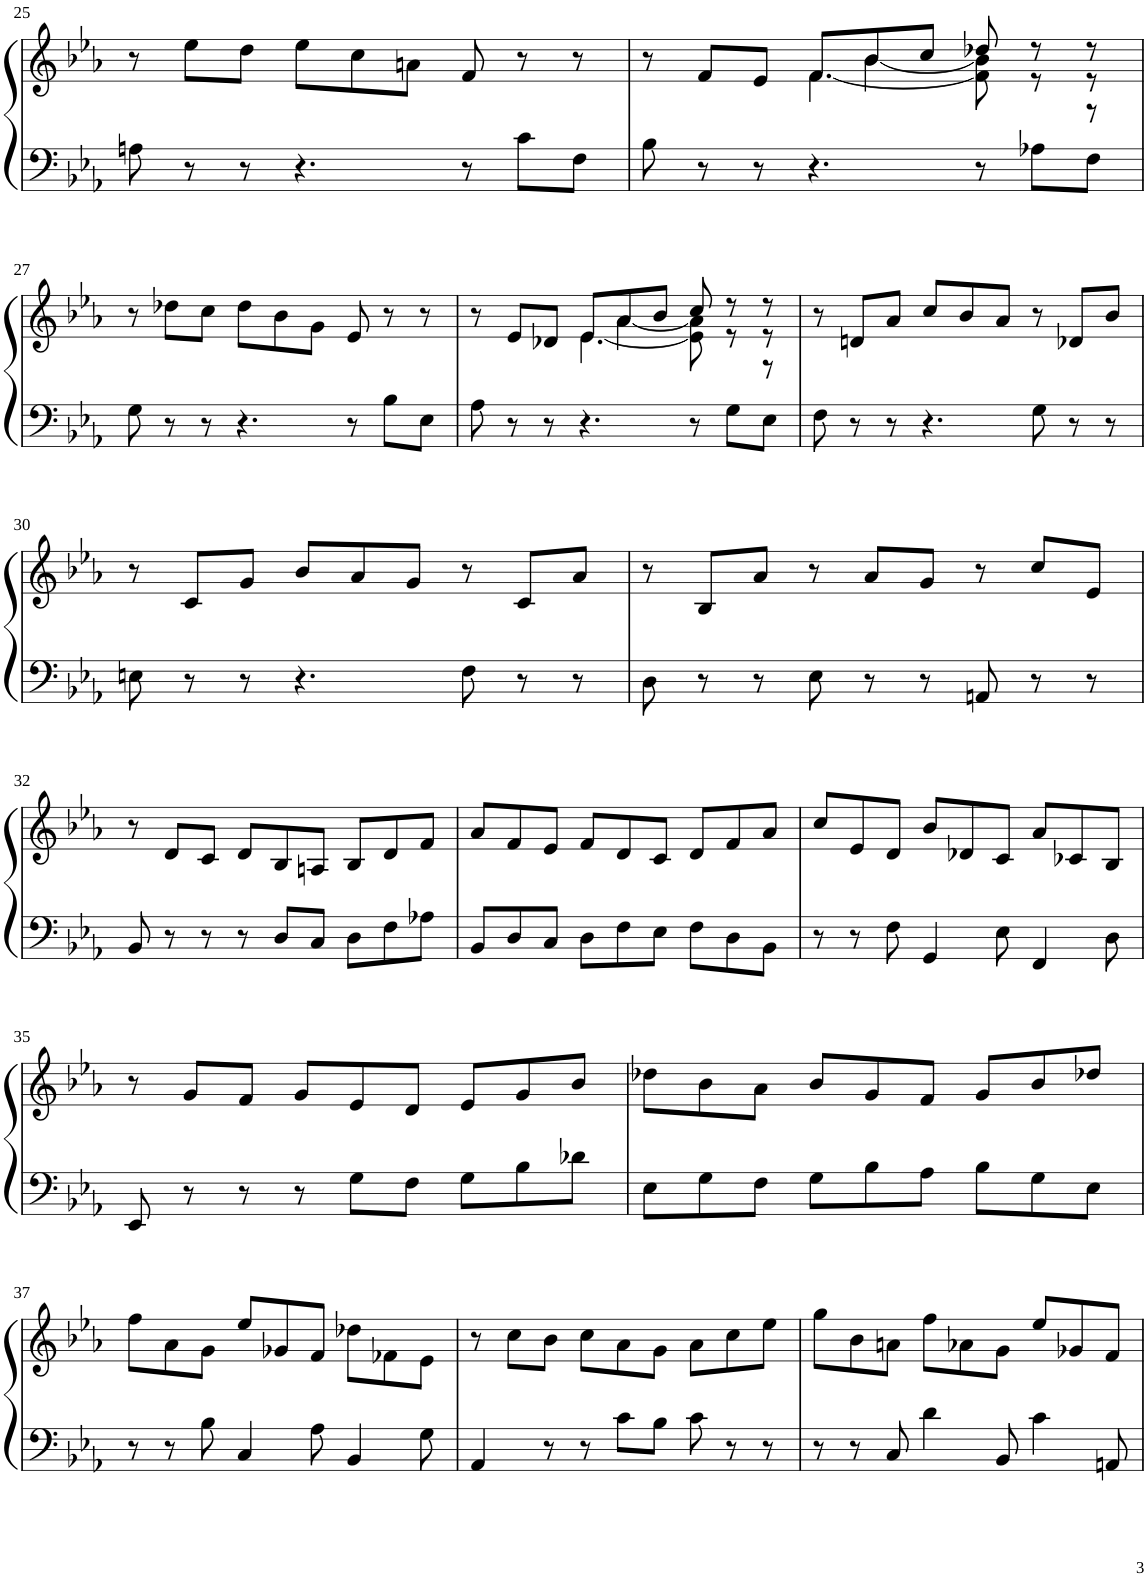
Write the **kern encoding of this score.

**kern	**kern
*part1	*part1
*staff2	*staff1
*I"Piano	*
*I'Pno	*
!!LO:PB:g=z
*clefF4	*clefG2
*k[b-e-a-]	*k[b-e-a-]
*M9/8	*M9/8
=25	=25
8An\	8r
8r	8ee-\L
8r	8dd\J
4.r	8ee-\L
.	8cc\
.	8an\J
8r	8f/
8c\L	8r
8F\J	8r
=26	=26
*	*^
*	*	*^
8B-\	8r	4.ryy	2ryy
8r	8f/L	.	.
8r	8e-/J	.	.
4.r	8f/L	[4.f\	.
.	8b-/	.	[4b-\
.	8cc/J	.	.
8r	8dd-X/	8f\] 8b-\]	4ryy
8A-X\L	8r	8r	.
8F\J	8r	8r	8r
*	*v	*v	*v
!!LO:LB:g=z
=27	=27
8G\	8r
8r	8dd-X\L
8r	8cc\J
4.r	8dd-\L
.	8b-\
.	8g\J
8r	8e-/
8B-\L	8r
8E-\J	8r
=28	=28
*	*^
*	*	*^
8A-\	8r	4.ryy	2ryy
8r	8e-/L	.	.
8r	8d-X/J	.	.
4.r	8e-/L	[4.e-\	.
.	8a-/	.	[4a-\
.	8b-/J	.	.
8r	8cc/	8e-\] 8a-\]	4ryy
8G\L	8r	8r	.
8E-\J	8r	8r	8r
*	*v	*v	*v
=29	=29
8F\	8r
8r	8dn/L
8r	8a-/J
4.r	8cc/L
.	8b-/
.	8a-/J
8G\	8r
8r	8d-X/L
8r	8b-/J
!!LO:LB:g=z
=30	=30
8En\	8r
8r	8c/L
8r	8g/J
4.r	8b-/L
.	8a-/
.	8g/J
8F\	8r
8r	8c/L
8r	8a-/J
=31	=31
8D\	8r
8r	8B-/L
8r	8a-/J
8E-\	8r
8r	8a-/L
8r	8g/J
8AAn/	8r
8r	8cc/L
8r	8e-/J
!!LO:LB:g=z
=32	=32
8BB-/	8r
8r	8d/L
8r	8c/J
8r	8d/L
8D/L	8B-/
8C/J	8An/J
8D\L	8B-/L
8F\	8d/
8A-X\J	8f/J
=33	=33
8BB-/L	8a-/L
8D/	8f/
8C/J	8e-/J
8D\L	8f/L
8F\	8d/
8E-\J	8c/J
8F\L	8d/L
8D\	8f/
8BB-\J	8a-/J
=34	=34
8r	8cc/L
8r	8e-/
8F\	8d/J
4GG/	8b-/L
.	8d-X/
8E-\	8c/J
4FF/	8a-/L
.	8c-X/
8D\	8B-/J
!!LO:LB:g=z
=35	=35
8EE-/	8r
8r	8g/L
8r	8f/J
8r	8g/L
8G\L	8e-/
8F\J	8d/J
8G\L	8e-/L
8B-\	8g/
8d-X\J	8b-/J
=36	=36
8E-\L	8dd-X\L
8G\	8b-\
8F\J	8a-\J
8G\L	8b-/L
8B-\	8g/
8A-\J	8f/J
8B-\L	8g/L
8G\	8b-/
8E-\J	8dd-X/J
!!LO:LB:g=z
=37	=37
8r	8ff\L
8r	8a-\
8B-\	8g\J
4C/	8ee-/L
.	8g-X/
8A-\	8f/J
4BB-/	8dd-X\L
.	8f-X\
8G\	8e-\J
=38	=38
4AA-/	8r
.	8cc\L
8r	8b-\J
8r	8cc\L
8c\L	8a-\
8B-\J	8g\J
8c\	8a-\L
8r	8cc\
8r	8ee-\J
=39	=39
8r	8gg\L
8r	8b-\
8C/	8an\J
4d\	8ff\L
.	8a-X\
8BB-/	8g\J
4c\	8ee-/L
.	8g-X/
8AAn/	8f/J
=	=
*-	*-
